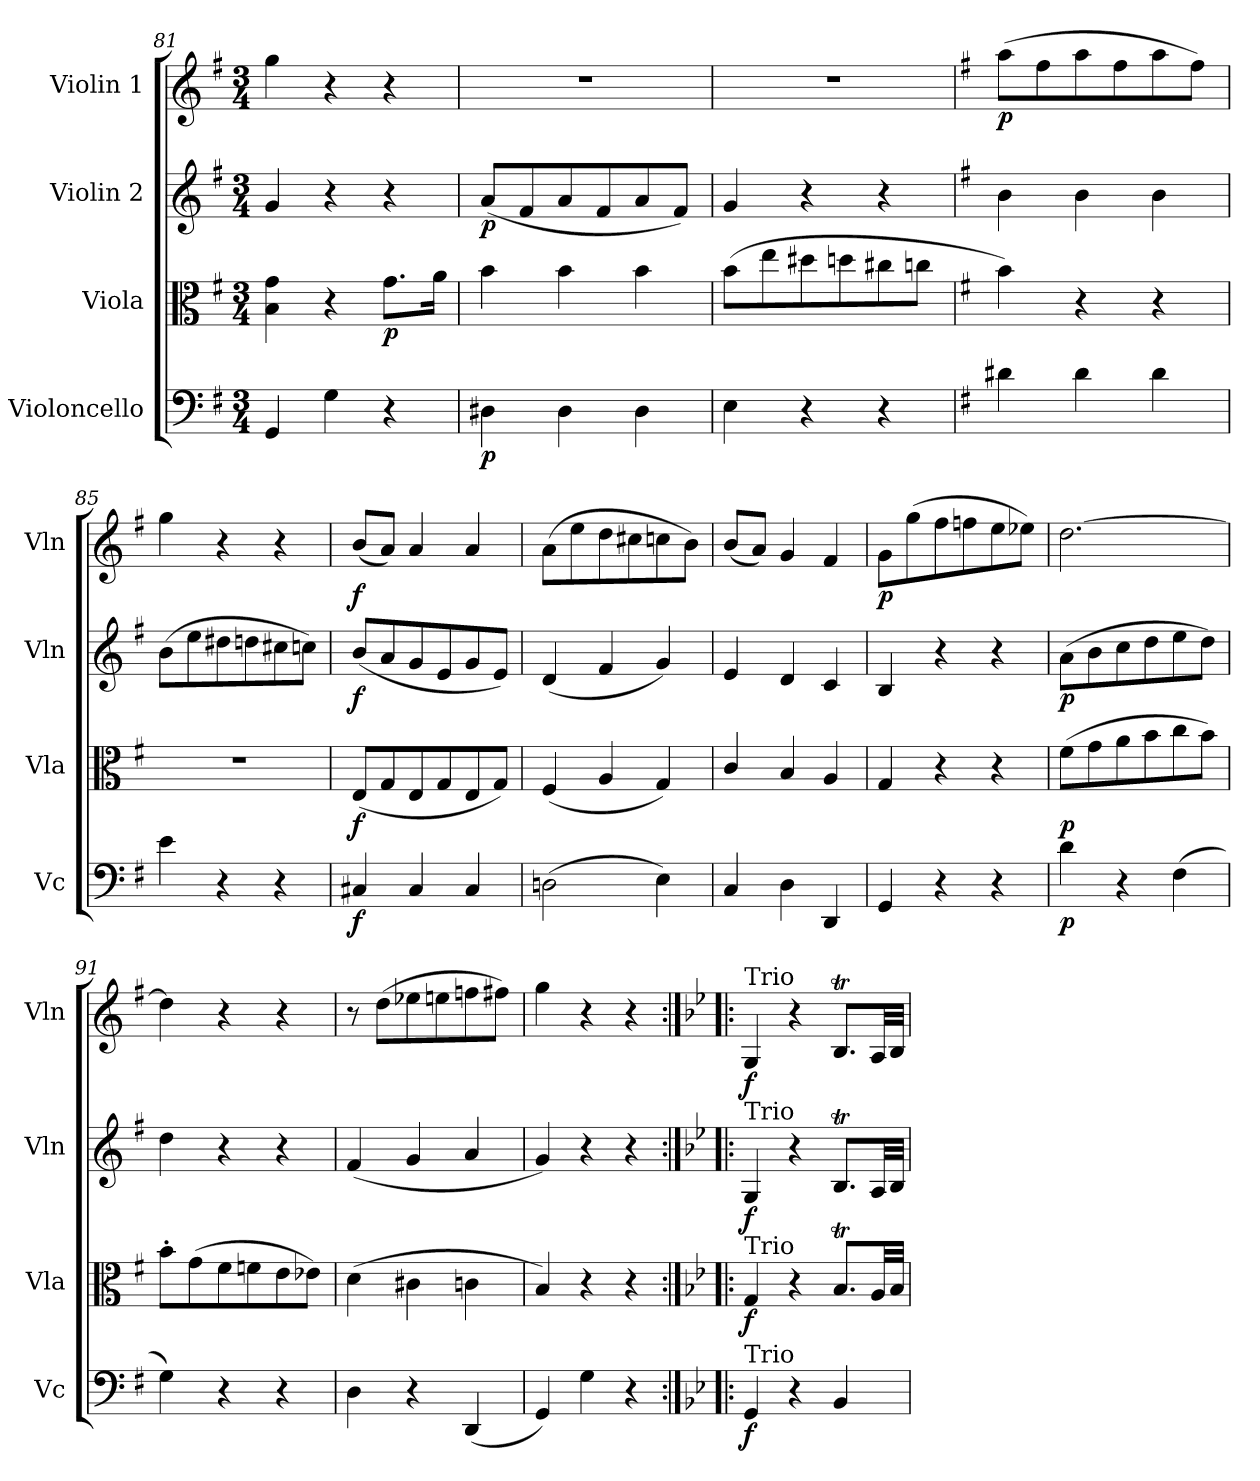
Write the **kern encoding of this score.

**kern	**dynam	**kern	**dynam	**kern	**dynam	**kern	**dynam
*part4	*part4	*part3	*part3	*part2	*part2	*part1	*part1
*staff4	*staff4	*staff3	*staff3	*staff2	*staff2	*staff1	*staff1
*I"Violoncello	*	*I"Viola	*	*I"Violin 2	*	*I"Violin 1	*
*I'Vc	*	*I'Vla	*	*I'Vln	*	*I'Vln	*
*clefF4	*	*clefC3	*	*clefG2	*	*clefG2	*
*k[f#]	*	*k[f#]	*	*k[f#]	*	*k[f#]	*
*M3/4	*	*M3/4	*	*M3/4	*	*M3/4	*
=81	=81	=81	=81	=81	=81	=81	=81
4GG/	.	4B\ 4g\	.	4g/	.	4gg\	.
4G\	.	4r	.	4r	.	4r	.
!	!	!	!LO:DY:b	!	!	!	!
4r	.	8.g\L	p	4r	.	4r	.
.	.	16a\Jk	.	.	.	.	.
=82	=82	=82	=82	=82	=82	=82	=82
!	!LO:DY:b	!	!	!	!LO:DY:b	!	!
4D#X\	p	4b\	.	(8a/L	p	2.r	.
.	.	.	.	8f#/	.	.	.
4D#\	.	4b\	.	8a/	.	.	.
.	.	.	.	8f#/	.	.	.
4D#\	.	4b\	.	8a/	.	.	.
.	.	.	.	8f#/J)	.	.	.
!!LO:LB:g=z
=83	=83	=83	=83	=83	=83	=83	=83
4E\	.	(8b\L	.	4g/	.	2.r	.
.	.	8ee\	.	.	.	.	.
4r	.	8dd#X\	.	4r	.	.	.
.	.	8ddn\	.	.	.	.	.
4r	.	8cc#X\	.	4r	.	.	.
.	.	8ccn\J	.	.	.	.	.
!!LO:LB:g=z
=84	=84	=84	=84	=84	=84	=84	=84
*k[f#]	*	*k[f#]	*	*k[f#]	*	*k[f#]	*
!	!	!	!	!	!	!	!LO:DY:b
4d#X\	.	4b\)	.	4b\	.	(8aa\L	p
.	.	.	.	.	.	8ff#\	.
4d#\	.	4r	.	4b\	.	8aa\	.
.	.	.	.	.	.	8ff#\	.
4d#\	.	4r	.	4b\	.	8aa\	.
.	.	.	.	.	.	8ff#\J)	.
=85	=85	=85	=85	=85	=85	=85	=85
4e\	.	2.r	.	(8b\L	.	4gg\	.
.	.	.	.	8ee\	.	.	.
4r	.	.	.	8dd#X\	.	4r	.
.	.	.	.	8ddn\	.	.	.
4r	.	.	.	8cc#X\	.	4r	.
.	.	.	.	8ccn\J)	.	.	.
=86	=86	=86	=86	=86	=86	=86	=86
!	!LO:DY:b	!	!LO:DY:b	!	!LO:DY:b	!	!LO:DY:b
4C#X/	f	(8E/L	f	(8b/L	f	(8b/L	f
.	.	8G/	.	8a/	.	8a/J)	.
4C#/	.	8E/	.	8g/	.	4a/	.
.	.	8G/	.	8e/	.	.	.
4C#/	.	8E/	.	8g/	.	4a/	.
.	.	8G/J)	.	8e/J)	.	.	.
=87	=87	=87	=87	=87	=87	=87	=87
(2Dn\	.	(4F#/	.	(4d/	.	(8a\L	.
.	.	.	.	.	.	8ee\	.
.	.	4A/	.	4f#/	.	8dd\	.
.	.	.	.	.	.	8cc#X\	.
4E\)	.	4G/)	.	4g/)	.	8ccn\	.
.	.	.	.	.	.	8b\J)	.
=88	=88	=88	=88	=88	=88	=88	=88
4C/	.	4c/	.	4e/	.	(8b/L	.
.	.	.	.	.	.	8a/J)	.
4D\	.	4B/	.	4d/	.	4g/	.
4DD/	.	4A/	.	4c/	.	4f#/	.
=89	=89	=89	=89	=89	=89	=89	=89
!	!	!	!	!	!	!	!LO:DY:b
4GG/	.	4G/	.	4B/	.	8g\L	p
.	.	.	.	.	.	(8gg\	.
4r	.	4r	.	4r	.	8ff#\	.
.	.	.	.	.	.	8ffn\	.
4r	.	4r	.	4r	.	8ee\	.
.	.	.	.	.	.	8ee-X\J)	.
=90	=90	=90	=90	=90	=90	=90	=90
!	!LO:DY:b	!	!LO:DY:b	!	!LO:DY:b	!	!
4d\	p	(8f#\L	p	(8a\L	p	[2.dd\	.
.	.	8g\	.	8b\	.	.	.
4r	.	8a\	.	8cc\	.	.	.
.	.	8b\	.	8dd\	.	.	.
(4F#\	.	8cc\	.	8ee\	.	.	.
.	.	8b\J)	.	8dd\J)	.	.	.
=91	=91	=91	=91	=91	=91	=91	=91
4G\)	.	8b'\L	.	4dd\	.	4dd\]	.
.	.	(8g\	.	.	.	.	.
4r	.	8f#\	.	4r	.	4r	.
.	.	8fn\	.	.	.	.	.
4r	.	8e\	.	4r	.	4r	.
.	.	8e-X\J)	.	.	.	.	.
!!LO:PB:g=z
=92	=92	=92	=92	=92	=92	=92	=92
4D\	.	(4d\	.	(4f#/	.	8r	.
.	.	.	.	.	.	(8dd\L	.
4r	.	4c#X\	.	4g/	.	8ee-X\	.
.	.	.	.	.	.	8een\	.
(4DD/	.	4cn\	.	4a/	.	8ffn\	.
.	.	.	.	.	.	8ff#X\J)	.
=93	=93	=93	=93	=93	=93	=93	=93
4GG/)	.	4B/)	.	4g/)	.	4gg\	.
4G\	.	4r	.	4r	.	4r	.
4r	.	4r	.	4r	.	4r	.
!!LO:PB:g=z
=94:|!|:	=94:|!|:	=94:|!|:	=94:|!|:	=94:|!|:	=94:|!|:	=94:|!|:	=94:|!|:
*k[b-e-]	*	*k[b-e-]	*	*k[b-e-]	*	*k[b-e-]	*
!	!	!	!	!	!	!LO:TX:a:t=Trio	!
!	!	!	!	!LO:TX:a:t=Trio	!	!	!
!	!	!LO:TX:a:t=Trio	!	!	!	!	!
!LO:TX:a:t=Trio	!	!	!	!	!	!	!
!	!LO:DY:b	!	!LO:DY:b	!	!LO:DY:b	!	!LO:DY:b
4GG/	f	4G/	f	4G/	f	4G/	f
4r	.	4r	.	4r	.	4r	.
4BB-/	.	8.B-T/L	.	8.B-T/L	.	8.B-T/L	.
.	.	32A/LL	.	32A/LL	.	32A/LL	.
.	.	32B-/JJJ	.	32B-/JJJ	.	32B-/JJJ	.
=	=	=	=	=	=	=	=
*-	*-	*-	*-	*-	*-	*-	*-
